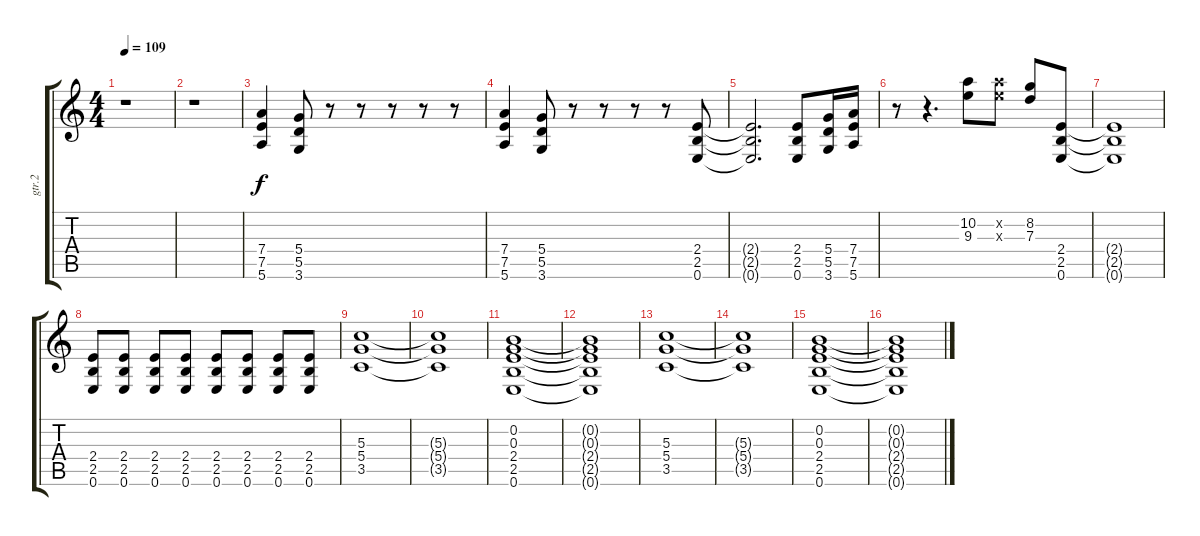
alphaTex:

\track ("gtr.2" "gtr.2") {instrument overdrivenguitar}
\staff {score tabs}
\tuning (E4 B3 G3 D3 A2 E2) {hide}
\ts (4 4)
\tempo 109
\clef g2
\ks c
r.1{dy f} |
r.1 |
(7.4 7.5 5.6).4 (5.4 5.5 3.6).8 r.8 r.8 r.8 r.8 r.8 |
(7.4 7.5 5.6).4 (5.4 5.5 3.6).8 r.8 r.8 r.8 r.8 (2.4 2.5 0.6).8 |
(2.4{t} 2.5{t} 0.6{t}).2{d} (2.4 2.5 0.6).8 (5.4 5.5 3.6).16 (7.4 7.5 5.6).16 |
r.8 r.4{d} (10.2 9.3).8 (10.2{x} 9.3{x}).8 (8.2 7.3).8 (2.4 2.5 0.6).8 |
(2.4{t} 2.5{t} 0.6{t}).1 |
(2.4 2.5 0.6).8 (2.4 2.5 0.6).8 (2.4 2.5 0.6).8 (2.4 2.5 0.6).8 (2.4 2.5 0.6).8 (2.4 2.5 0.6).8 (2.4 2.5 0.6).8 (2.4 2.5 0.6).8 |
(5.3 5.4 3.5).1 |
(5.3{t} 5.4{t} 3.5{t}).1 |
(0.2 0.3 2.4 2.5 0.6).1 |
(0.2{t} 0.3{t} 2.4{t} 2.5{t} 0.6{t}).1 |
(5.3 5.4 3.5).1 |
(5.3{t} 5.4{t} 3.5{t}).1 |
(0.2 0.3 2.4 2.5 0.6).1 |
(0.2{t} 0.3{t} 2.4{t} 2.5{t} 0.6{t}).1
